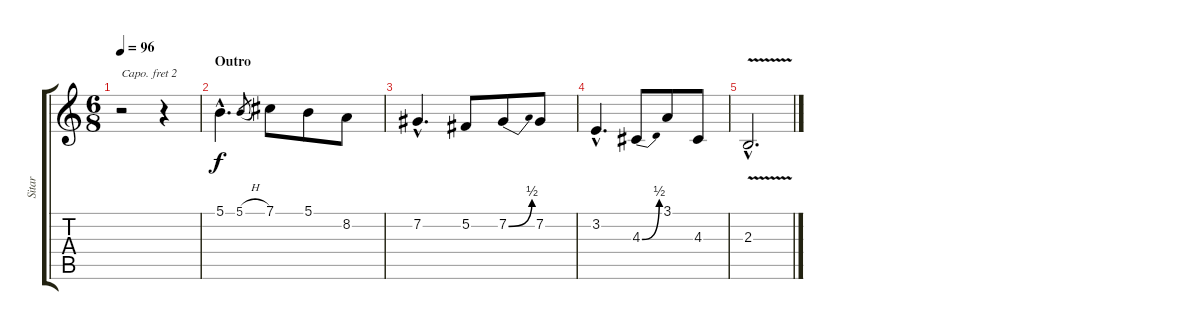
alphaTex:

\track ("Sitar" "Sitar") {instrument sitar}
\staff {score tabs}
\capo 2
\tuning (E4 B3 G3 D3 A2 E2) {hide}
\ts (6 8)
\tempo 96
\clef g2
\ks c
r.2{dy f} r.4 |
\section ("" "Outro")
5.1{hac}.4{d} 5.1{h}.8{gr} 7.1.8 5.1.8 8.2.8 |
7.2{hac}.4{d} 5.2.8 7.2{be (bend 0 0 60 2)}.8 7.2.8 |
3.2{hac}.4{d} 4.3{be (bend 0 0 60 2)}.8 3.1.8 4.3.8 |
2.3{v hac}.2{d}
